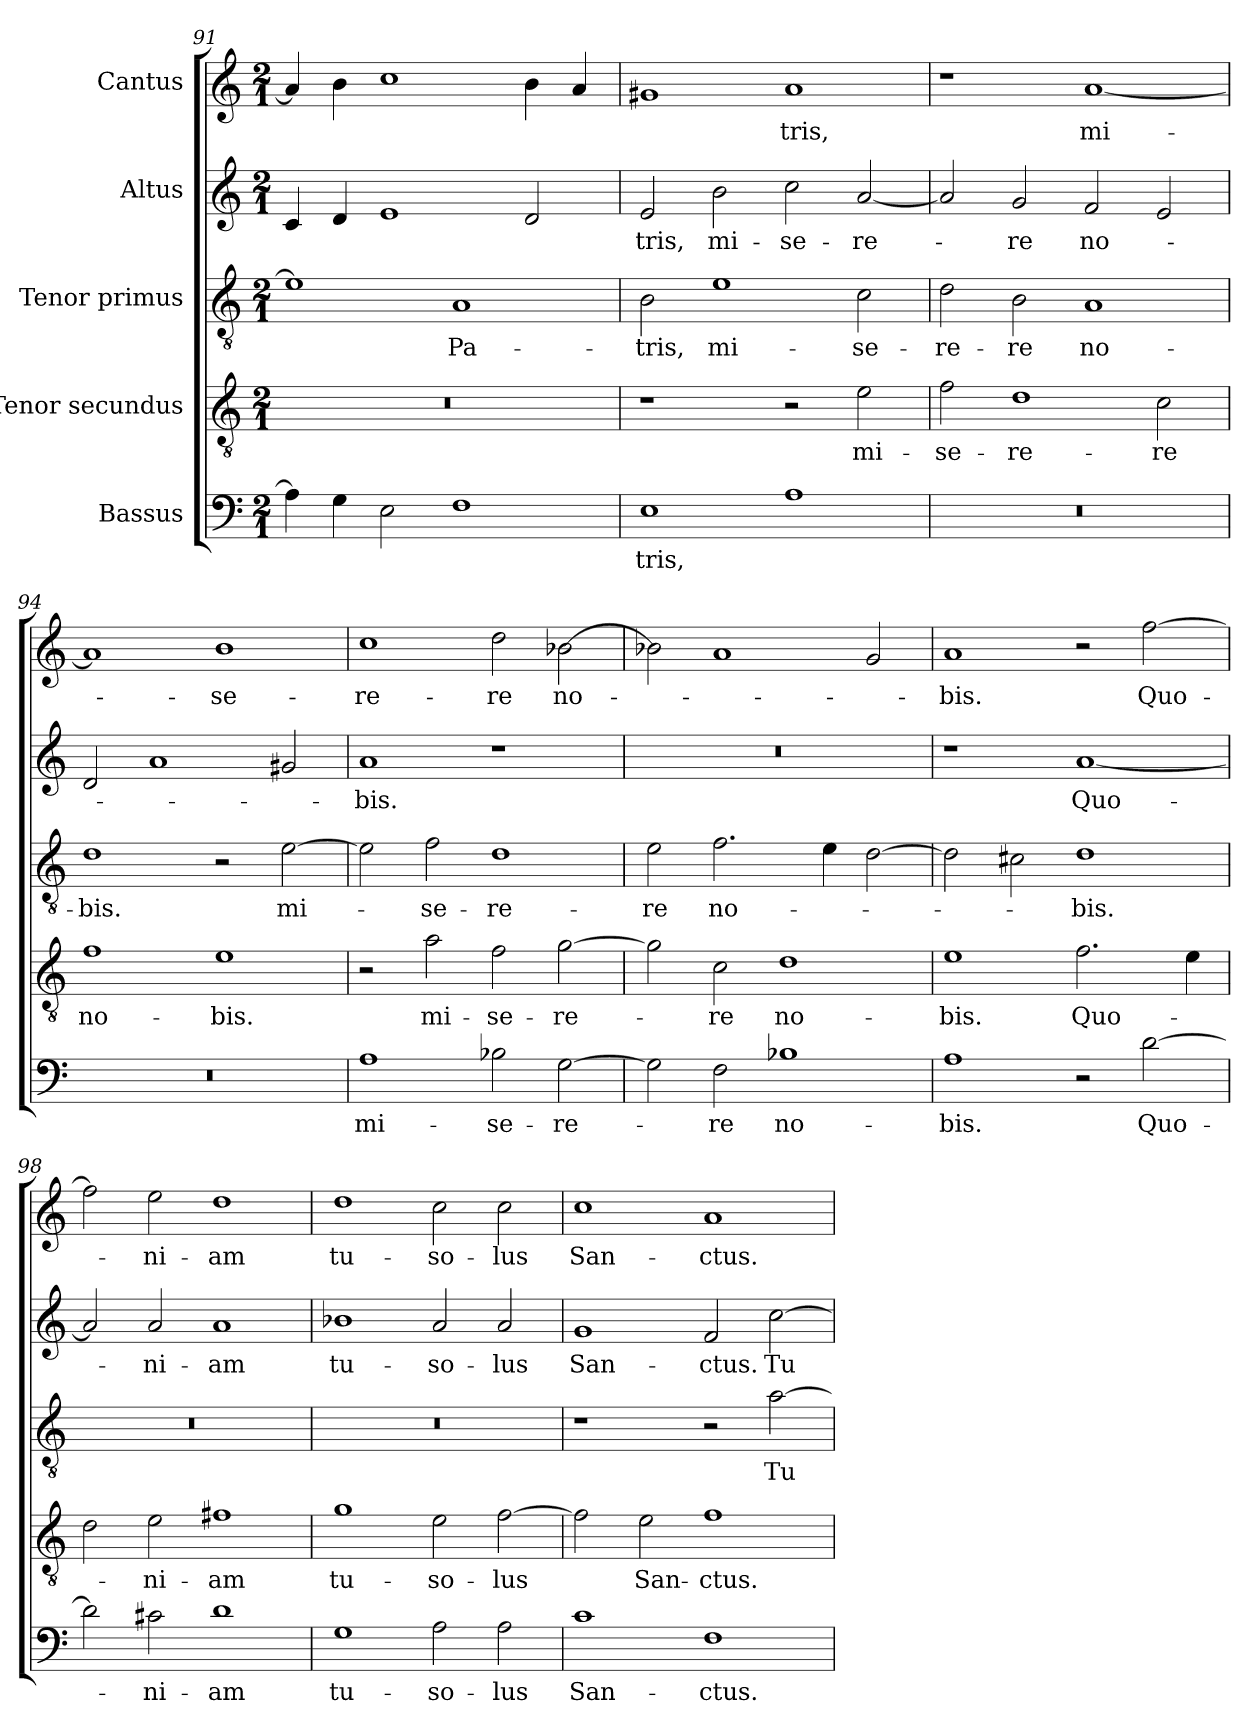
**kern	**text	**kern	**text	**kern	**text	**kern	**text	**kern	**text
*part5	*part5	*part4	*part4	*part3	*part3	*part2	*part2	*part1	*part1
*staff5	*staff5	*staff4	*staff4	*staff3	*staff3	*staff2	*staff2	*staff1	*staff1
*I"Bassus	*	*I"Tenor secundus	*	*I"Tenor primus	*	*I"Altus	*	*I"Cantus	*
*clefF4	*	*clefGv2	*	*clefGv2	*	*clefG2	*	*clefG2	*
*k[]	*	*k[]	*	*k[]	*	*k[]	*	*k[]	*
*M2/1	*	*M2/1	*	*M2/1	*	*M2/1	*	*M2/1	*
=91	=91	=91	=91	=91	=91	=91	=91	=91	=91
4A\]	.	0r	.	1e\]	.	4c/	.	4a/]	.
4G\	.	.	.	.	.	4d/	.	4b\	.
2E\	.	.	.	.	.	1e/	.	1cc\	.
1F\	.	.	.	1A/	Pa-	.	.	.	.
.	.	.	.	.	.	2d/	.	4b\	.
.	.	.	.	.	.	.	.	4a/	.
=92	=92	=92	=92	=92	=92	=92	=92	=92	=92
1E\	-tris,	1r	.	2B\	-tris,	2e/	-tris,	1g#X/	.
.	.	.	.	1e\	mi-	2b\	mi-	.	.
1A\	.	2r	.	.	.	2cc\	-se-	1a/	-tris,
.	.	2e\	mi-	2c\	-se-	[2a/	-re-	.	.
=93	=93	=93	=93	=93	=93	=93	=93	=93	=93
0r	.	2f\	-se-	2d\	-re-	2a/]	.	1r	.
.	.	1d\	-re-	2B\	-re	2g/	-re	.	.
.	.	.	.	1A/	no-	2f/	no-	[1a/	mi-
.	.	2c\	-re	.	.	2e/	.	.	.
=94	=94	=94	=94	=94	=94	=94	=94	=94	=94
0r	.	1f\	no-	1d\	-bis.	2d/	.	1a/]	.
.	.	.	.	.	.	1a/	.	.	.
.	.	1e\	-bis.	2r	.	.	.	1b\	-se-
.	.	.	.	[2e\	mi-	2g#X/	.	.	.
=95	=95	=95	=95	=95	=95	=95	=95	=95	=95
1A\	mi-	2r	.	2e\]	.	1a/	-bis.	1cc\	-re-
.	.	2a\	mi-	2f\	-se-	.	.	.	.
2B-X\	-se-	2f\	-se-	1d\	-re-	1r	.	2dd\	-re
[2G\	-re-	[2g\	-re-	.	.	.	.	[2b-X\	no-
=96	=96	=96	=96	=96	=96	=96	=96	=96	=96
2G\]	.	2g\]	.	2e\	-re	0r	.	2b-X\]	.
2F\	-re	2c\	-re	2.f\	no-	.	.	1a/	.
1B-X\	no-	1d\	no-	.	.	.	.	.	.
.	.	.	.	4e\	.	.	.	.	.
.	.	.	.	[2d\	.	.	.	2g/	.
=97	=97	=97	=97	=97	=97	=97	=97	=97	=97
1A\	-bis.	1e\	-bis.	2d\]	.	1r	.	1a/	-bis.
.	.	.	.	2c#X\	.	.	.	.	.
2r	.	2.f\	Quo-	1d\	-bis.	[1a/	Quo-	2r	.
[2d\	Quo-	.	.	.	.	.	.	[2ff\	Quo-
.	.	4e\	.	.	.	.	.	.	.
=98	=98	=98	=98	=98	=98	=98	=98	=98	=98
2d\]	.	2d\	.	0r	.	2a/]	.	2ff\]	.
2c#X\	-ni-	2e\	-ni-	.	.	2a/	-ni-	2ee\	-ni-
1d\	-am	1f#X\	-am	.	.	1a/	-am	1dd\	-am
=99	=99	=99	=99	=99	=99	=99	=99	=99	=99
1G\	tu-	1g\	tu-	0r	.	1b-X\	tu-	1dd\	tu-
2A\	so-	2e\	so-	.	.	2a/	so-	2cc\	so-
2A\	-lus	[2f\	-lus	.	.	2a/	-lus	2cc\	-lus
=100	=100	=100	=100	=100	=100	=100	=100	=100	=100
1c\	San-	2f\]	.	1r	.	1g/	San-	1cc\	San-
.	.	2e\	San-	.	.	.	.	.	.
1F\	-ctus.	1f\	-ctus.	2r	.	2f/	-ctus.	1a/	-ctus.
.	.	.	.	[2a\	Tu-	[2cc\	Tu-	.	.
=	=	=	=	=	=	=	=	=	=
*-	*-	*-	*-	*-	*-	*-	*-	*-	*-
